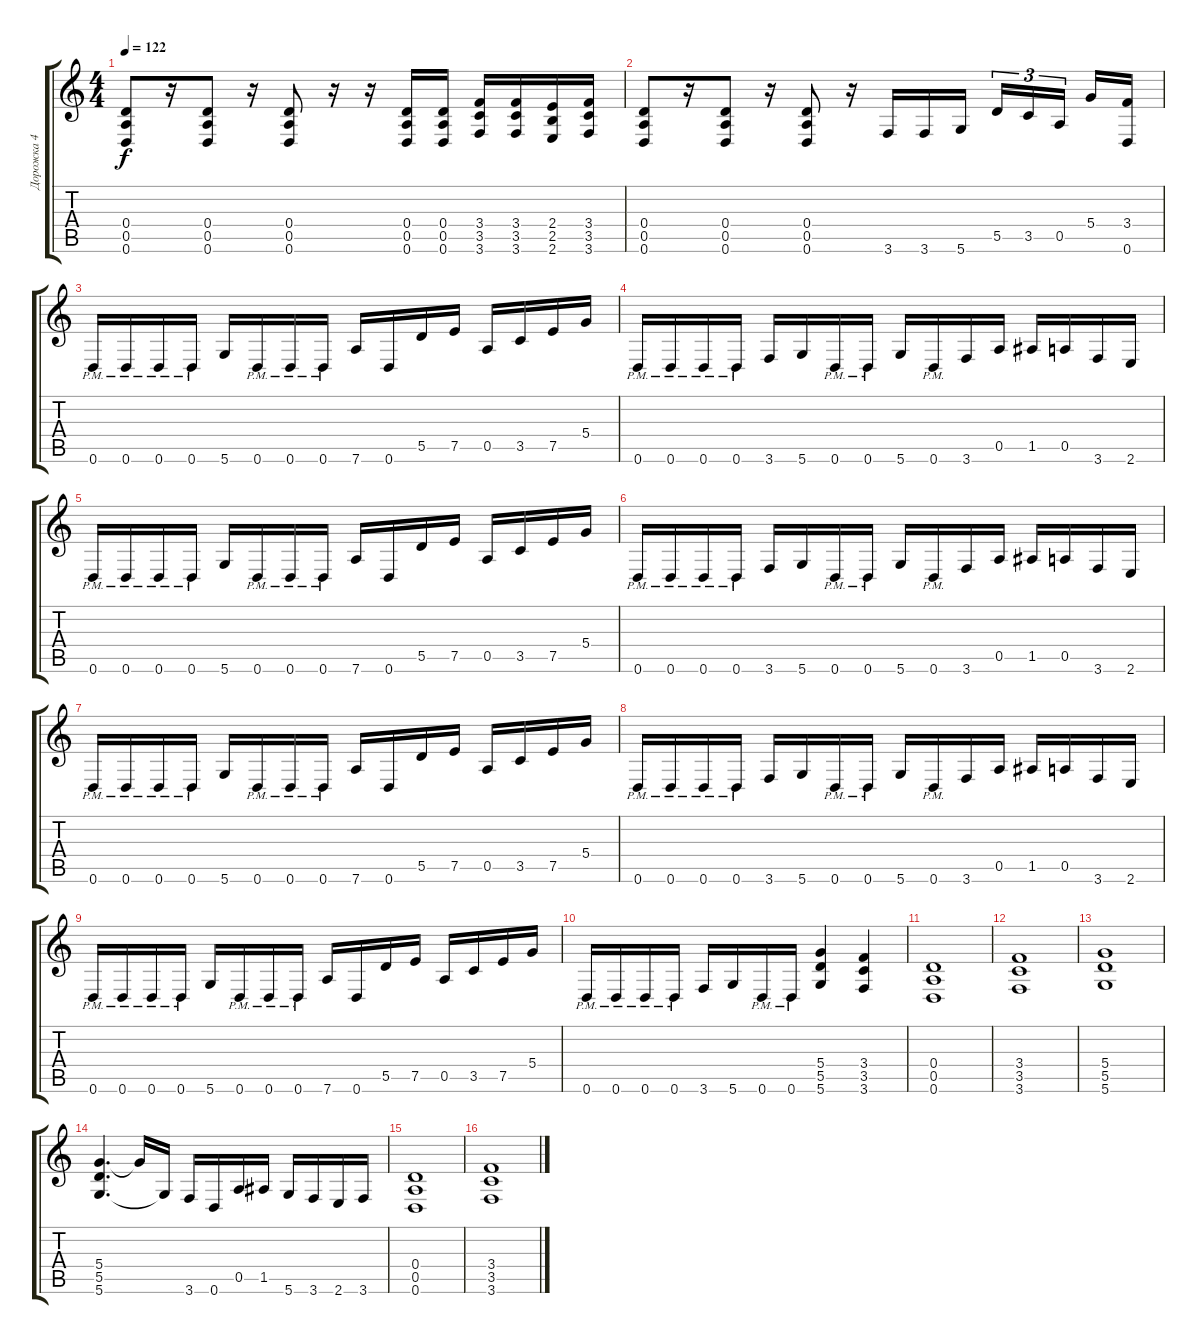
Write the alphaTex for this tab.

\track ("Дорожка 4" "Дорожка 4") {instrument distortionguitar}
\staff {score tabs}
\tuning (E4 B3 G3 D3 A2 D2) {hide}
\ts (4 4)
\tempo 122
\clef g2
\ks c
(0.4 0.5 0.6).8{dy f} r.16 (0.4 0.5 0.6).8 r.16 (0.4 0.5 0.6).8 r.16 r.16 (0.4 0.5 0.6).16 (0.4 0.5 0.6).16 (3.4 3.5 3.6).16 (3.4 3.5 3.6).16 (2.4 2.5 2.6).16 (3.4 3.5 3.6).16 |
(0.4 0.5 0.6).8 r.16 (0.4 0.5 0.6).8 r.16 (0.4 0.5 0.6).8 r.16 3.6.16 3.6.16 5.6.16 5.5.16{tu (3 2)} 3.5.16{tu (3 2)} 0.5.16{tu (3 2) beam splitsecondary} 5.4.16 (3.4 0.6).16 |
0.6{pm}.16 0.6{pm}.16 0.6{pm}.16 0.6{pm}.16 5.6.16 0.6{pm}.16 0.6{pm}.16 0.6{pm}.16 7.6.16 0.6.16 5.5.16 7.5.16 0.5.16 3.5.16 7.5.16 5.4.16 |
0.6{pm}.16 0.6{pm}.16 0.6{pm}.16 0.6{pm}.16 3.6.16 5.6.16 0.6{pm}.16 0.6{pm}.16 5.6.16 0.6{pm}.16 3.6.16 0.5.16 1.5.16 0.5.16 3.6.16 2.6.16 |
0.6{pm}.16 0.6{pm}.16 0.6{pm}.16 0.6{pm}.16 5.6.16 0.6{pm}.16 0.6{pm}.16 0.6{pm}.16 7.6.16 0.6.16 5.5.16 7.5.16 0.5.16 3.5.16 7.5.16 5.4.16 |
0.6{pm}.16 0.6{pm}.16 0.6{pm}.16 0.6{pm}.16 3.6.16 5.6.16 0.6{pm}.16 0.6{pm}.16 5.6.16 0.6{pm}.16 3.6.16 0.5.16 1.5.16 0.5.16 3.6.16 2.6.16 |
0.6{pm}.16 0.6{pm}.16 0.6{pm}.16 0.6{pm}.16 5.6.16 0.6{pm}.16 0.6{pm}.16 0.6{pm}.16 7.6.16 0.6.16 5.5.16 7.5.16 0.5.16 3.5.16 7.5.16 5.4.16 |
0.6{pm}.16 0.6{pm}.16 0.6{pm}.16 0.6{pm}.16 3.6.16 5.6.16 0.6{pm}.16 0.6{pm}.16 5.6.16 0.6{pm}.16 3.6.16 0.5.16 1.5.16 0.5.16 3.6.16 2.6.16 |
0.6{pm}.16 0.6{pm}.16 0.6{pm}.16 0.6{pm}.16 5.6.16 0.6{pm}.16 0.6{pm}.16 0.6{pm}.16 7.6.16 0.6.16 5.5.16 7.5.16 0.5.16 3.5.16 7.5.16 5.4.16 |
0.6{pm}.16 0.6{pm}.16 0.6{pm}.16 0.6{pm}.16 3.6.16 5.6.16 0.6{pm}.16 0.6{pm}.16 (5.4 5.5 5.6).4 (3.4 3.5 3.6).4 |
(0.4 0.5 0.6).1 |
(3.4 3.5 3.6).1 |
(5.4 5.5 5.6).1 |
(5.4 5.5 5.6).4{d} 5.4{t}.16 5.6{t}.16 3.6.16 0.6.16 0.5.16 1.5.16 5.6.16 3.6.16 2.6.16 3.6.16 |
(0.4 0.5 0.6).1 |
(3.4 3.5 3.6).1
